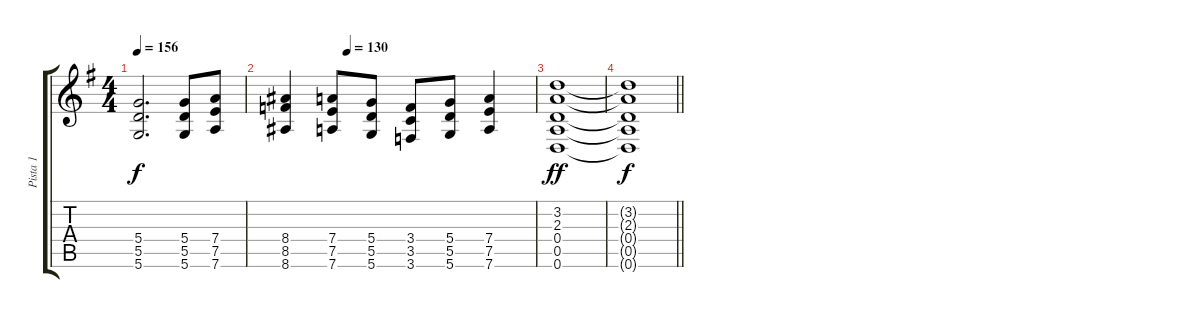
\track ("Pista 1" "Pista 1") {instrument overdrivenguitar}
\staff {score tabs}
\tuning (E4 B3 G3 D3 A2 D2) {hide}
\ts (4 4)
\tempo 156
\clef g2
\ks eminor
(5.4 5.5 5.6).2{d dy f} (5.4 5.5 5.6).8 (7.4 7.5 7.6).8 |
\tempo (130 0.25)
(8.4 8.5 8.6).4 (7.4 7.5 7.6).8 (5.4 5.5 5.6).8 (3.4 3.5 3.6).8 (5.4 5.5 5.6).8 (7.4 7.5 7.6).4 |
(3.2 2.3 0.4 0.5 0.6).1{dy ff} |
\barLineRight lightlight
(3.2{t} 2.3{t} 0.4{t} 0.5{t} 0.6{t}).1{dy f}
